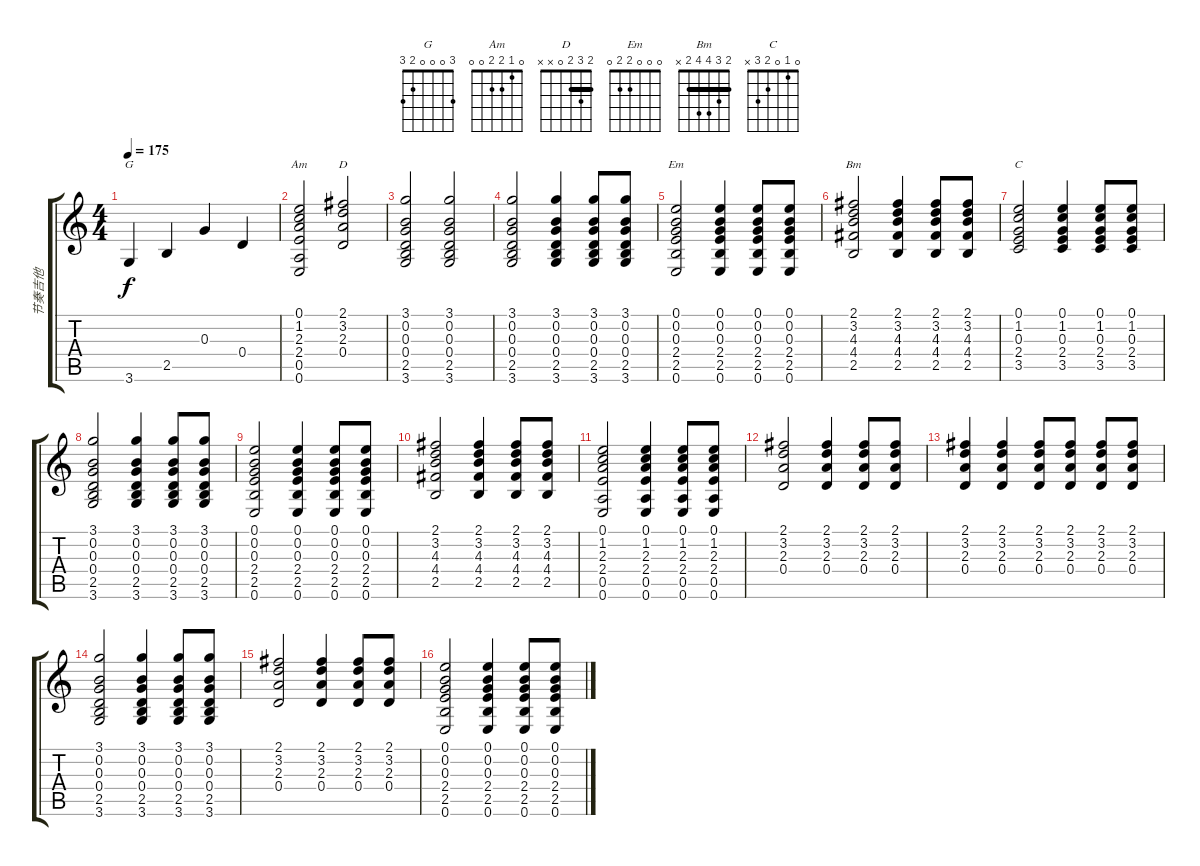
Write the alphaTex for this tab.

\track ("节奏吉他" "节奏吉他") {instrument acousticguitarsteel}
\staff {score tabs}
\tuning (E4 B3 G3 D3 A2 E2) {hide}
\chord ("G" 3 0 0 0 2 3)
\chord ("Am" 0 1 2 2 0 0)
\chord ("D" 2 3 2 0 x x) {barre 2}
\chord ("Em" 0 0 0 2 2 0)
\chord ("Bm" 2 3 4 4 2 x) {barre 2}
\chord ("C" 0 1 0 2 3 x)
\ts (4 4)
\tempo 175
\clef g2
\ks c
3.6.4{ch "G" dy f} 2.5.4 0.3.4 0.4.4 |
(0.1 1.2 2.3 2.4 0.5 0.6).2{ch "Am"} (2.1 3.2 2.3 0.4).2{ch "D"} |
(3.1 0.2 0.3 0.4 2.5 3.6).2 (3.1 0.2 0.3 0.4 2.5 3.6).2 |
(3.1 0.2 0.3 0.4 2.5 3.6).2 (3.1 0.2 0.3 0.4 2.5 3.6).4 (3.1 0.2 0.3 0.4 2.5 3.6).8 (3.1 0.2 0.3 0.4 2.5 3.6).8 |
(0.1 0.2 0.3 2.4 2.5 0.6).2{ch "Em"} (0.1 0.2 0.3 2.4 2.5 0.6).4 (0.1 0.2 0.3 2.4 2.5 0.6).8 (0.1 0.2 0.3 2.4 2.5 0.6).8 |
(2.1 3.2 4.3 4.4 2.5).2{ch "Bm"} (2.1 3.2 4.3 4.4 2.5).4 (2.1 3.2 4.3 4.4 2.5).8 (2.1 3.2 4.3 4.4 2.5).8 |
(0.1 1.2 0.3 2.4 3.5).2{ch "C"} (0.1 1.2 0.3 2.4 3.5).4 (0.1 1.2 0.3 2.4 3.5).8 (0.1 1.2 0.3 2.4 3.5).8 |
(3.1 0.2 0.3 0.4 2.5 3.6).2 (3.1 0.2 0.3 0.4 2.5 3.6).4 (3.1 0.2 0.3 0.4 2.5 3.6).8 (3.1 0.2 0.3 0.4 2.5 3.6).8 |
(0.1 0.2 0.3 2.4 2.5 0.6).2 (0.1 0.2 0.3 2.4 2.5 0.6).4 (0.1 0.2 0.3 2.4 2.5 0.6).8 (0.1 0.2 0.3 2.4 2.5 0.6).8 |
(2.1 3.2 4.3 4.4 2.5).2 (2.1 3.2 4.3 4.4 2.5).4 (2.1 3.2 4.3 4.4 2.5).8 (2.1 3.2 4.3 4.4 2.5).8 |
(0.1 1.2 2.3 2.4 0.5 0.6).2 (0.1 1.2 2.3 2.4 0.5 0.6).4 (0.1 1.2 2.3 2.4 0.5 0.6).8 (0.1 1.2 2.3 2.4 0.5 0.6).8 |
(2.1 3.2 2.3 0.4).2 (2.1 3.2 2.3 0.4).4 (2.1 3.2 2.3 0.4).8 (2.1 3.2 2.3 0.4).8 |
(2.1 3.2 2.3 0.4).4 (2.1 3.2 2.3 0.4).4 (2.1 3.2 2.3 0.4).8 (2.1 3.2 2.3 0.4).8 (2.1 3.2 2.3 0.4).8 (2.1 3.2 2.3 0.4).8 |
(3.1 0.2 0.3 0.4 2.5 3.6).2 (3.1 0.2 0.3 0.4 2.5 3.6).4 (3.1 0.2 0.3 0.4 2.5 3.6).8 (3.1 0.2 0.3 0.4 2.5 3.6).8 |
(2.1 3.2 2.3 0.4).2 (2.1 3.2 2.3 0.4).4 (2.1 3.2 2.3 0.4).8 (2.1 3.2 2.3 0.4).8 |
(0.1 0.2 0.3 2.4 2.5 0.6).2 (0.1 0.2 0.3 2.4 2.5 0.6).4 (0.1 0.2 0.3 2.4 2.5 0.6).8 (0.1 0.2 0.3 2.4 2.5 0.6).8
